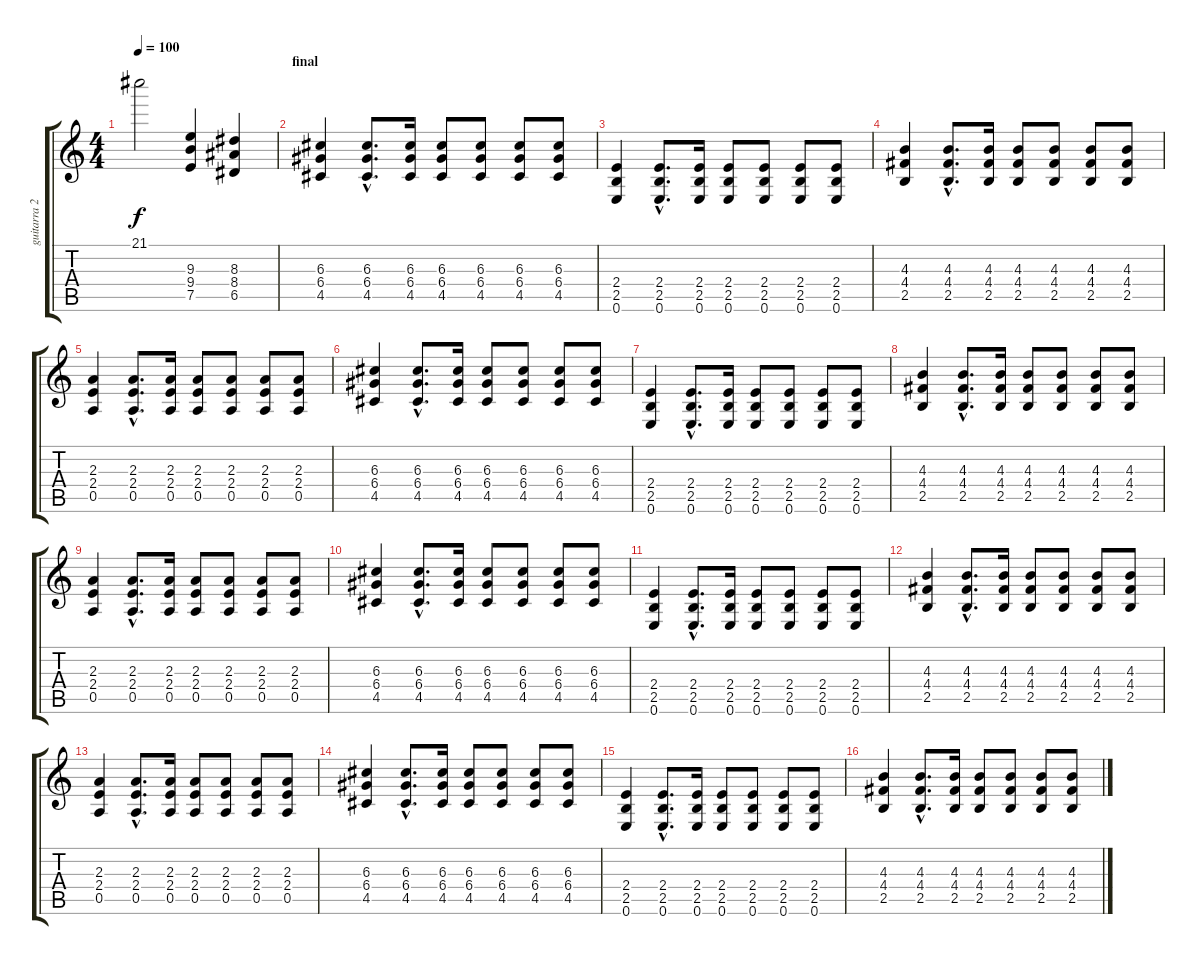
\track ("guitarra 2" "guitarra 2") {instrument distortionguitar}
\staff {score tabs}
\tuning (E4 B3 G3 D3 A2 E2) {hide}
\ts (4 4)
\tempo 100
\clef g2
\ks c
21.1.2{dy f} (9.3 9.4 7.5).4 (8.3 8.4 6.5).4 |
\section ("" "final")
(6.3 6.4 4.5).4 (6.3{hac} 6.4{hac} 4.5{hac}).8{d} (6.3 6.4 4.5).16 (6.3 6.4 4.5).8 (6.3 6.4 4.5).8 (6.3 6.4 4.5).8 (6.3 6.4 4.5).8 |
(2.4 2.5 0.6).4 (2.4{hac} 2.5{hac} 0.6{hac}).8{d} (2.4 2.5 0.6).16 (2.4 2.5 0.6).8 (2.4 2.5 0.6).8 (2.4 2.5 0.6).8 (2.4 2.5 0.6).8 |
(4.3 4.4 2.5).4 (4.3{hac} 4.4{hac} 2.5{hac}).8{d} (4.3 4.4 2.5).16 (4.3 4.4 2.5).8 (4.3 4.4 2.5).8 (4.3 4.4 2.5).8 (4.3 4.4 2.5).8 |
(2.3 2.4 0.5).4 (2.3{hac} 2.4{hac} 0.5{hac}).8{d} (2.3 2.4 0.5).16 (2.3 2.4 0.5).8 (2.3 2.4 0.5).8 (2.3 2.4 0.5).8 (2.3 2.4 0.5).8 |
(6.3 6.4 4.5).4 (6.3{hac} 6.4{hac} 4.5{hac}).8{d} (6.3 6.4 4.5).16 (6.3 6.4 4.5).8 (6.3 6.4 4.5).8 (6.3 6.4 4.5).8 (6.3 6.4 4.5).8 |
(2.4 2.5 0.6).4 (2.4{hac} 2.5{hac} 0.6{hac}).8{d} (2.4 2.5 0.6).16 (2.4 2.5 0.6).8 (2.4 2.5 0.6).8 (2.4 2.5 0.6).8 (2.4 2.5 0.6).8 |
(4.3 4.4 2.5).4 (4.3{hac} 4.4{hac} 2.5{hac}).8{d} (4.3 4.4 2.5).16 (4.3 4.4 2.5).8 (4.3 4.4 2.5).8 (4.3 4.4 2.5).8 (4.3 4.4 2.5).8 |
(2.3 2.4 0.5).4 (2.3{hac} 2.4{hac} 0.5{hac}).8{d} (2.3 2.4 0.5).16 (2.3 2.4 0.5).8 (2.3 2.4 0.5).8 (2.3 2.4 0.5).8 (2.3 2.4 0.5).8 |
(6.3 6.4 4.5).4 (6.3{hac} 6.4{hac} 4.5{hac}).8{d} (6.3 6.4 4.5).16 (6.3 6.4 4.5).8 (6.3 6.4 4.5).8 (6.3 6.4 4.5).8 (6.3 6.4 4.5).8 |
(2.4 2.5 0.6).4 (2.4{hac} 2.5{hac} 0.6{hac}).8{d} (2.4 2.5 0.6).16 (2.4 2.5 0.6).8 (2.4 2.5 0.6).8 (2.4 2.5 0.6).8 (2.4 2.5 0.6).8 |
(4.3 4.4 2.5).4 (4.3{hac} 4.4{hac} 2.5{hac}).8{d} (4.3 4.4 2.5).16 (4.3 4.4 2.5).8 (4.3 4.4 2.5).8 (4.3 4.4 2.5).8 (4.3 4.4 2.5).8 |
(2.3 2.4 0.5).4 (2.3{hac} 2.4{hac} 0.5{hac}).8{d} (2.3 2.4 0.5).16 (2.3 2.4 0.5).8 (2.3 2.4 0.5).8 (2.3 2.4 0.5).8 (2.3 2.4 0.5).8 |
(6.3 6.4 4.5).4 (6.3{hac} 6.4{hac} 4.5{hac}).8{d} (6.3 6.4 4.5).16 (6.3 6.4 4.5).8 (6.3 6.4 4.5).8 (6.3 6.4 4.5).8 (6.3 6.4 4.5).8 |
(2.4 2.5 0.6).4 (2.4{hac} 2.5{hac} 0.6{hac}).8{d} (2.4 2.5 0.6).16 (2.4 2.5 0.6).8 (2.4 2.5 0.6).8 (2.4 2.5 0.6).8 (2.4 2.5 0.6).8 |
(4.3 4.4 2.5).4 (4.3{hac} 4.4{hac} 2.5{hac}).8{d} (4.3 4.4 2.5).16 (4.3 4.4 2.5).8 (4.3 4.4 2.5).8 (4.3 4.4 2.5).8 (4.3 4.4 2.5).8
